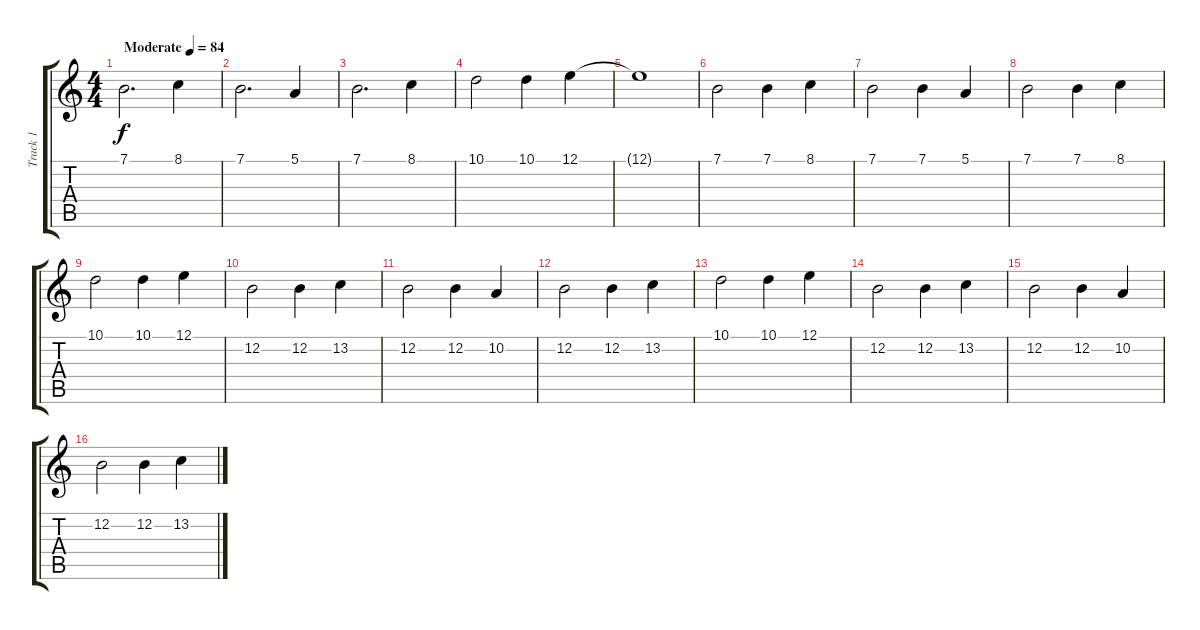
\track ("Track 1" "Track 1") {instrument musicbox}
\staff {score tabs}
\tuning (E4 B3 G3 D3 A2 E2) {hide}
\ts (4 4)
\tempo (84 "Moderate")
\clef g2
\ks c
7.1.2{d dy f instrument musicbox} 8.1.4 |
7.1.2{d} 5.1.4 |
7.1.2{d} 8.1.4 |
10.1.2 10.1.4 12.1.4 |
12.1{t}.1 |
7.1.2 7.1.4 8.1.4 |
7.1.2 7.1.4 5.1.4 |
7.1.2 7.1.4 8.1.4 |
10.1.2 10.1.4 12.1.4 |
12.2.2 12.2.4 13.2.4 |
12.2.2 12.2.4 10.2.4 |
12.2.2 12.2.4 13.2.4 |
10.1.2 10.1.4 12.1.4 |
12.2.2 12.2.4 13.2.4 |
12.2.2 12.2.4 10.2.4 |
12.2.2 12.2.4 13.2.4
